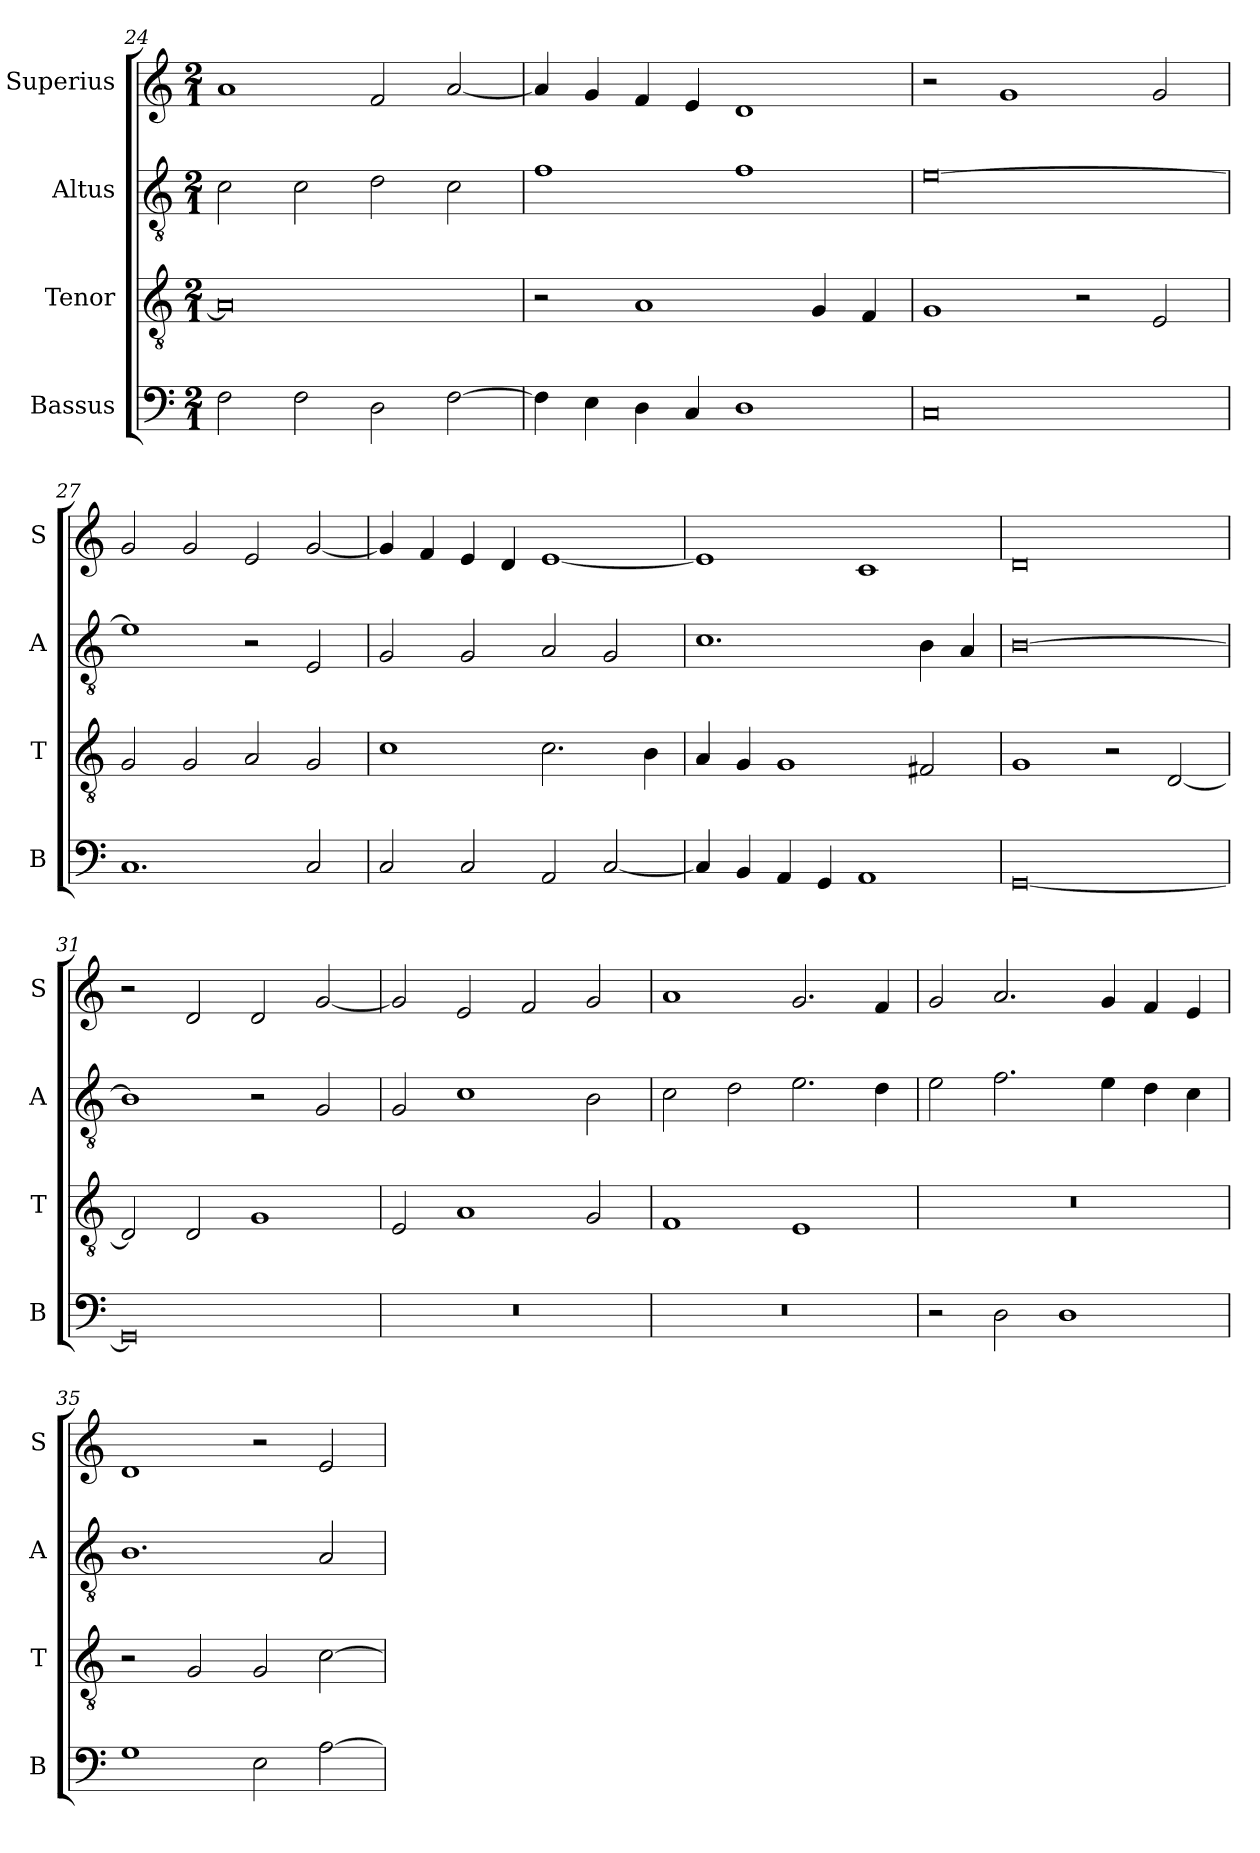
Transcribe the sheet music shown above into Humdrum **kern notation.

**kern	**kern	**kern	**kern
*part4	*part3	*part2	*part1
*staff4	*staff3	*staff2	*staff1
*I"Bassus	*I"Tenor	*I"Altus	*I"Superius
*I'B	*I'T	*I'A	*I'S
*clefF4	*clefGv2	*clefGv2	*clefG2
*k[]	*k[]	*k[]	*k[]
*C:	*C:	*C:	*C:
*M2/1	*M2/1	*M2/1	*M2/1
=24	=24	=24	=24
2F	0A]	2c	1a
2F	.	2c	.
2D	.	2d	2f
[2F	.	2c	[2a
=25	=25	=25	=25
4F]	2r	1f	4a]
4E	.	.	4g
4D	1A	.	4f
4C	.	.	4e
1D	.	1f	1d
.	4G	.	.
.	4F	.	.
=26	=26	=26	=26
0C	1G	[0e	2r
.	.	.	1g
.	2r	.	.
.	2E	.	2g
=27	=27	=27	=27
1.C	2G	1e]	2g
.	2G	.	2g
.	2A	2r	2e
2C	2G	2E	[2g
=28	=28	=28	=28
2C	1c	2G	4g]
.	.	.	4f
2C	.	2G	4e
.	.	.	4d
2AA	2.c	2A	[1e
[2C	.	2G	.
.	4B	.	.
=29	=29	=29	=29
4C]	4A	1.c	1e]
4BB	4G	.	.
4AA	1G	.	.
4GG	.	.	.
1AA	.	.	1c
.	2F#X	4B	.
.	.	4A	.
=30	=30	=30	=30
[0GG	1G	[0B	0d
.	2r	.	.
.	[2D	.	.
=31	=31	=31	=31
0GG]	2D]	1B]	2r
.	2D	.	2d
.	1G	2r	2d
.	.	2G	[2g
=32	=32	=32	=32
0r	2E	2G	2g]
.	1A	1c	2e
.	.	.	2f
.	2G	2B	2g
=33	=33	=33	=33
0r	1F	2c	1a
.	.	2d	.
.	1E	2.e	2.g
.	.	4d	4f
=34	=34	=34	=34
2r	0r	2e	2g
2D	.	2.f	2.a
1D	.	.	.
.	.	4e	4g
.	.	4d	4f
.	.	4c	4e
=35	=35	=35	=35
1G	2r	1.B	1d
.	2G	.	.
2E	2G	.	2r
[2A	[2c	2A	2e
=	=	=	=
*-	*-	*-	*-
